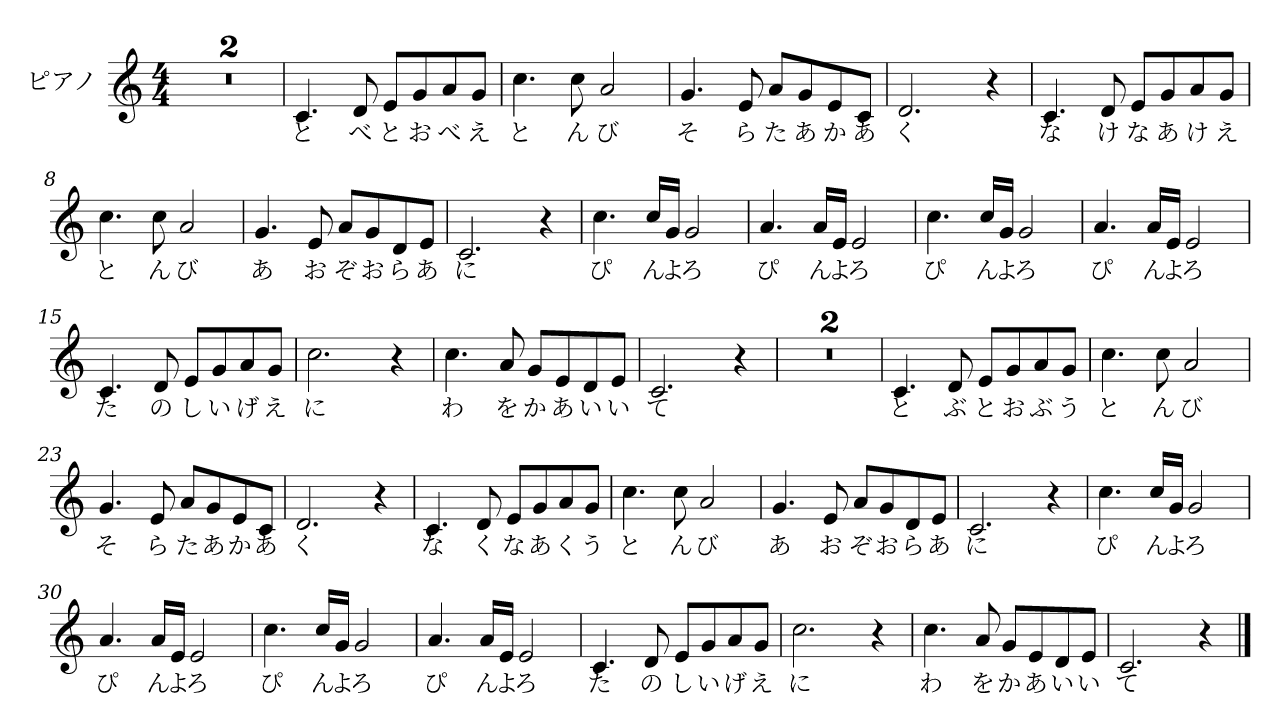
**kern	**text
*part1	*part1
*staff1	*staff1
*I"ピアノ	*
*clefG2	*
*k[]	*
*M4/4	*
*MM96	*
=1	=1
1r	.
=2	=2
1r	.
=3	=3
!	!LO:LY:b
4.c/	と
!	!LO:LY:b
8d/	べ
!	!LO:LY:b
8e/L	と
!	!LO:LY:b
8g/	お
!	!LO:LY:b
8a/	べ
!	!LO:LY:b
8g/J	え
=4	=4
!	!LO:LY:b
4.cc\	と
!	!LO:LY:b
8cc\	ん
!	!LO:LY:b
2a/	び
=5	=5
!	!LO:LY:b
4.g/	そ
!	!LO:LY:b
8e/	ら
!	!LO:LY:b
8a/L	た
!	!LO:LY:b
8g/	あ
!	!LO:LY:b
8e/	か
!	!LO:LY:b
8c/J	あ
=6	=6
!	!LO:LY:b
2.d/	く
4r	.
=7	=7
!	!LO:LY:b
4.c/	な
!	!LO:LY:b
8d/	け
!	!LO:LY:b
8e/L	な
!	!LO:LY:b
8g/	あ
!	!LO:LY:b
8a/	け
!	!LO:LY:b
8g/J	え
=8	=8
!	!LO:LY:b
4.cc\	と
!	!LO:LY:b
8cc\	ん
!	!LO:LY:b
2a/	び
!!LO:LB:g=z
=9	=9
!	!LO:LY:b
4.g/	あ
!	!LO:LY:b
8e/	お
!	!LO:LY:b
8a/L	ぞ
!	!LO:LY:b
8g/	お
!	!LO:LY:b
8d/	ら
!	!LO:LY:b
8e/J	あ
=10	=10
!	!LO:LY:b
2.c/	に
4r	.
=11	=11
!	!LO:LY:b
4.cc\	ぴ
!	!LO:LY:b
16cc/LL	ん
!	!LO:LY:b
16g/JJ	よ
!	!LO:LY:b
2g/	ろ
=12	=12
!	!LO:LY:b
4.a/	ぴ
!	!LO:LY:b
16a/LL	ん
!	!LO:LY:b
16e/JJ	よ
!	!LO:LY:b
2e/	ろ
=13	=13
!	!LO:LY:b
4.cc\	ぴ
!	!LO:LY:b
16cc/LL	ん
!	!LO:LY:b
16g/JJ	よ
!	!LO:LY:b
2g/	ろ
=14	=14
!	!LO:LY:b
4.a/	ぴ
!	!LO:LY:b
16a/LL	ん
!	!LO:LY:b
16e/JJ	よ
!	!LO:LY:b
2e/	ろ
=15	=15
!	!LO:LY:b
4.c/	た
!	!LO:LY:b
8d/	の
!	!LO:LY:b
8e/L	し
!	!LO:LY:b
8g/	い
!	!LO:LY:b
8a/	げ
!	!LO:LY:b
8g/J	え
=16	=16
!	!LO:LY:b
2.cc\	に
4r	.
!!LO:LB:g=z
=17	=17
!	!LO:LY:b
4.cc\	わ
!	!LO:LY:b
8a/	を
!	!LO:LY:b
8g/L	か
!	!LO:LY:b
8e/	あ
!	!LO:LY:b
8d/	い
!	!LO:LY:b
8e/J	い
=18	=18
!	!LO:LY:b
2.c/	て
4r	.
=19	=19
1r	.
=20	=20
1r	.
=21	=21
!	!LO:LY:b
4.c/	と
!	!LO:LY:b
8d/	ぶ
!	!LO:LY:b
8e/L	と
!	!LO:LY:b
8g/	お
!	!LO:LY:b
8a/	ぶ
!	!LO:LY:b
8g/J	う
=22	=22
!	!LO:LY:b
4.cc\	と
!	!LO:LY:b
8cc\	ん
!	!LO:LY:b
2a/	び
=23	=23
!	!LO:LY:b
4.g/	そ
!	!LO:LY:b
8e/	ら
!	!LO:LY:b
8a/L	た
!	!LO:LY:b
8g/	あ
!	!LO:LY:b
8e/	か
!	!LO:LY:b
8c/J	あ
=24	=24
!	!LO:LY:b
2.d/	く
4r	.
=25	=25
!	!LO:LY:b
4.c/	な
!	!LO:LY:b
8d/	く
!	!LO:LY:b
8e/L	な
!	!LO:LY:b
8g/	あ
!	!LO:LY:b
8a/	く
!	!LO:LY:b
8g/J	う
!!LO:LB:g=z
=26	=26
!	!LO:LY:b
4.cc\	と
!	!LO:LY:b
8cc\	ん
!	!LO:LY:b
2a/	び
=27	=27
!	!LO:LY:b
4.g/	あ
!	!LO:LY:b
8e/	お
!	!LO:LY:b
8a/L	ぞ
!	!LO:LY:b
8g/	お
!	!LO:LY:b
8d/	ら
!	!LO:LY:b
8e/J	あ
=28	=28
!	!LO:LY:b
2.c/	に
4r	.
=29	=29
!	!LO:LY:b
4.cc\	ぴ
!	!LO:LY:b
16cc/LL	ん
!	!LO:LY:b
16g/JJ	よ
!	!LO:LY:b
2g/	ろ
=30	=30
!	!LO:LY:b
4.a/	ぴ
!	!LO:LY:b
16a/LL	ん
!	!LO:LY:b
16e/JJ	よ
!	!LO:LY:b
2e/	ろ
=31	=31
!	!LO:LY:b
4.cc\	ぴ
!	!LO:LY:b
16cc/LL	ん
!	!LO:LY:b
16g/JJ	よ
!	!LO:LY:b
2g/	ろ
=32	=32
!	!LO:LY:b
4.a/	ぴ
!	!LO:LY:b
16a/LL	ん
!	!LO:LY:b
16e/JJ	よ
!	!LO:LY:b
2e/	ろ
=33	=33
!	!LO:LY:b
4.c/	た
!	!LO:LY:b
8d/	の
!	!LO:LY:b
8e/L	し
!	!LO:LY:b
8g/	い
!	!LO:LY:b
8a/	げ
!	!LO:LY:b
8g/J	え
=34	=34
!	!LO:LY:b
2.cc\	に
4r	.
!!LO:LB:g=z
=35	=35
!	!LO:LY:b
4.cc\	わ
!	!LO:LY:b
8a/	を
!	!LO:LY:b
8g/L	か
!	!LO:LY:b
8e/	あ
!	!LO:LY:b
8d/	い
!	!LO:LY:b
8e/J	い
=36	=36
!	!LO:LY:b
2.c/	て
4r	.
==	==
*-	*-
